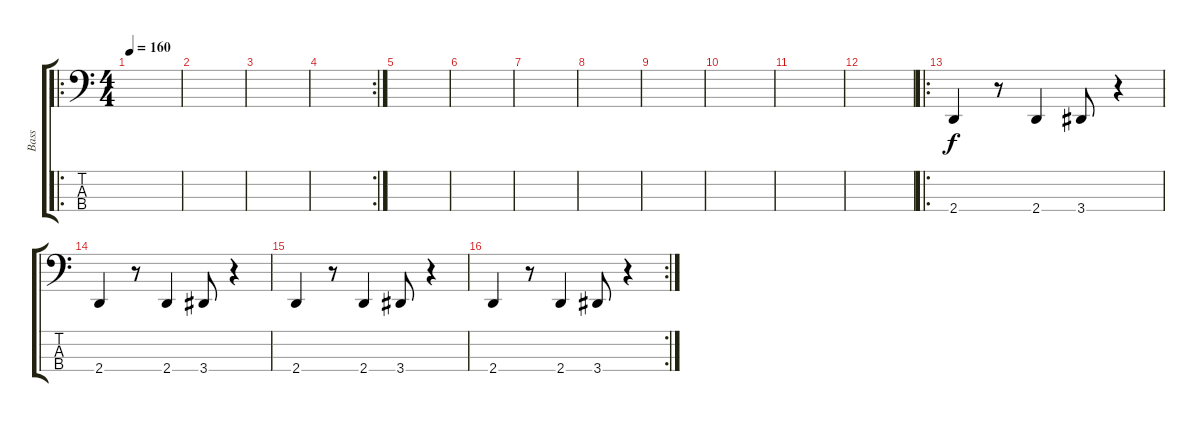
\track ("Bass" "Bass") {instrument electricbasspick}
\staff {score tabs}
\tuning (Eb2 Bb1 F1 C1) {hide}
\ro
\ts (4 4)
\tempo 160
\clef f4
\ks c
|
|
|
\rc 2
|
|
|
|
|
|
|
|
|
\ro
2.4.4 r.8 2.4.4 3.4.8 r.4 |
2.4.4 r.8 2.4.4 3.4.8 r.4 |
2.4.4 r.8 2.4.4 3.4.8 r.4 |
\rc 2
2.4.4 r.8 2.4.4 3.4.8 r.4
